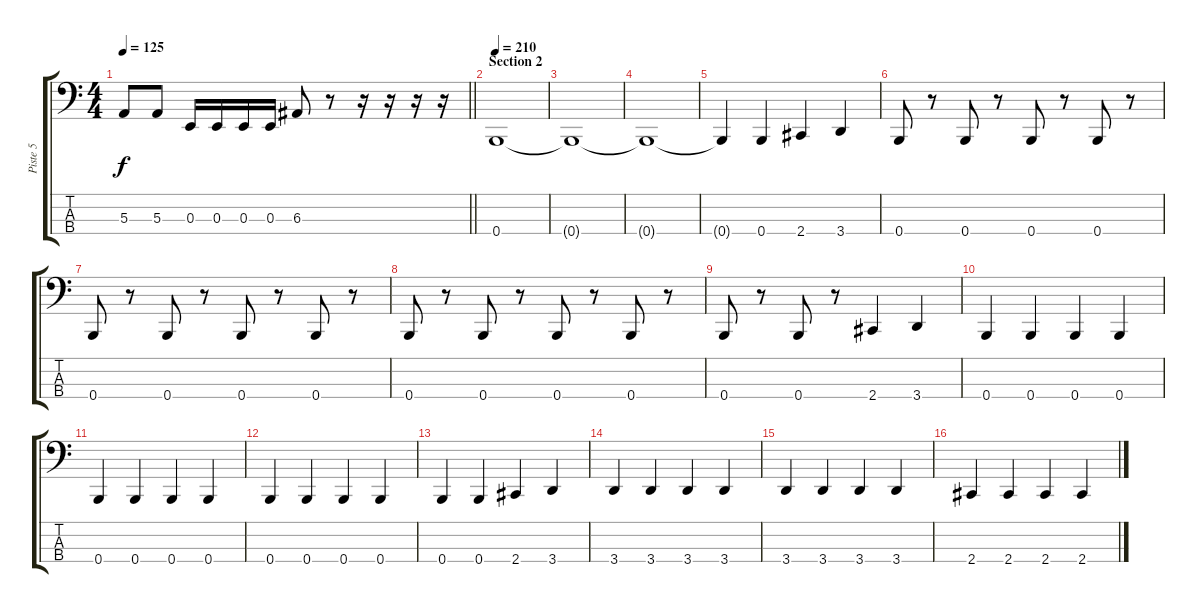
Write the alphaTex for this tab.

\track ("Piste 5" "Piste 5") {instrument electricbassfinger}
\staff {score tabs}
\tuning (D2 A1 E1 B0) {hide}
\ts (4 4)
\tempo 125
\clef f4
\barLineRight lightlight
\ks c
5.3.8{dy f} 5.3.8 0.3.16 0.3.16 0.3.16 0.3.16 6.3.8 r.8 r.16 r.16 r.16 r.16 |
\section ("" "Section 2")
\tempo 210
0.4.1 |
0.4{t}.1 |
0.4{t}.1 |
0.4{t}.4 0.4.4 2.4.4 3.4.4 |
0.4.8 r.8 0.4.8 r.8 0.4.8 r.8 0.4.8 r.8 |
0.4.8 r.8 0.4.8 r.8 0.4.8 r.8 0.4.8 r.8 |
0.4.8 r.8 0.4.8 r.8 0.4.8 r.8 0.4.8 r.8 |
0.4.8 r.8 0.4.8 r.8 2.4.4 3.4.4 |
0.4.4 0.4.4 0.4.4 0.4.4 |
0.4.4 0.4.4 0.4.4 0.4.4 |
0.4.4 0.4.4 0.4.4 0.4.4 |
0.4.4 0.4.4 2.4.4 3.4.4 |
3.4.4 3.4.4 3.4.4 3.4.4 |
3.4.4 3.4.4 3.4.4 3.4.4 |
2.4.4 2.4.4 2.4.4 2.4.4
